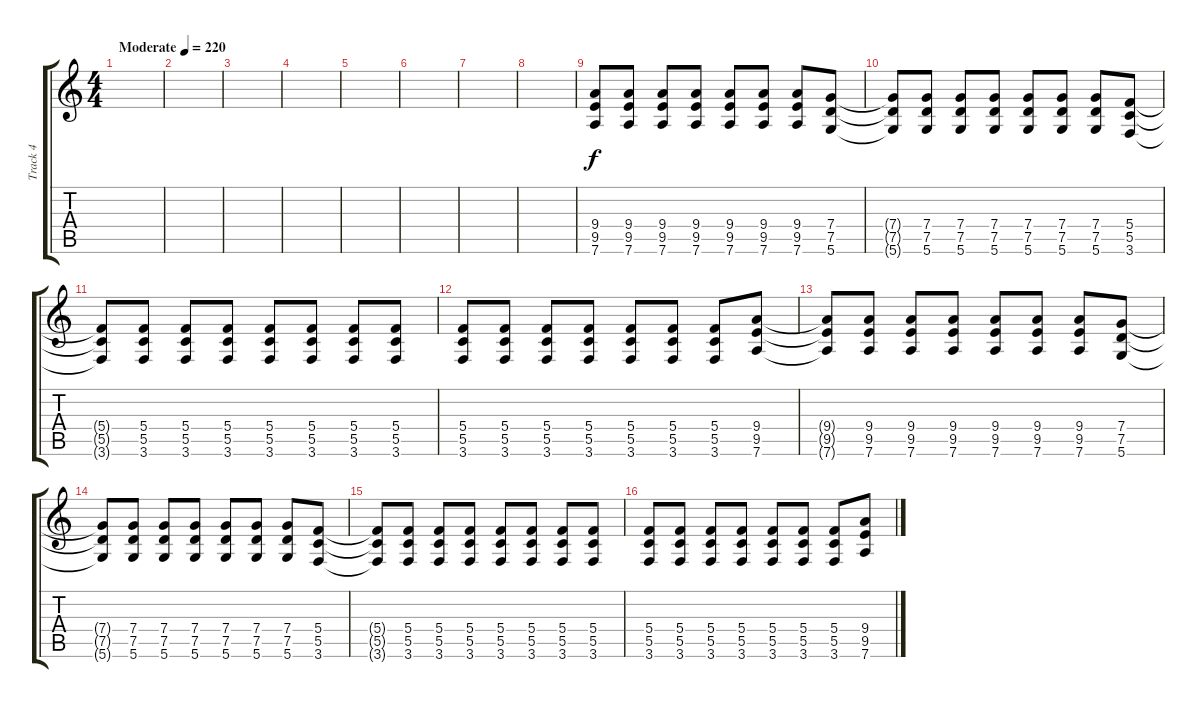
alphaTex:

\track ("Track 4" "Track 4") {instrument overdrivenguitar}
\staff {score tabs}
\tuning (D4 A3 F3 C3 G2 D2) {hide}
\ts (4 4)
\tempo (220 "Moderate")
\clef g2
\ks c
|
|
|
|
|
|
|
|
(9.4 9.5 7.6).8 (9.4 9.5 7.6).8 (9.4 9.5 7.6).8 (9.4 9.5 7.6).8 (9.4 9.5 7.6).8 (9.4 9.5 7.6).8 (9.4 9.5 7.6).8 (7.4 7.5 5.6).8 |
(7.4{t} 7.5{t} 5.6{t}).8 (7.4 7.5 5.6).8 (7.4 7.5 5.6).8 (7.4 7.5 5.6).8 (7.4 7.5 5.6).8 (7.4 7.5 5.6).8 (7.4 7.5 5.6).8 (5.4 5.5 3.6).8 |
(5.4{t} 5.5{t} 3.6{t}).8 (5.4 5.5 3.6).8 (5.4 5.5 3.6).8 (5.4 5.5 3.6).8 (5.4 5.5 3.6).8 (5.4 5.5 3.6).8 (5.4 5.5 3.6).8 (5.4 5.5 3.6).8 |
(5.4 5.5 3.6).8 (5.4 5.5 3.6).8 (5.4 5.5 3.6).8 (5.4 5.5 3.6).8 (5.4 5.5 3.6).8 (5.4 5.5 3.6).8 (5.4 5.5 3.6).8 (9.4 9.5 7.6).8 |
(9.4{t} 9.5{t} 7.6{t}).8 (9.4 9.5 7.6).8 (9.4 9.5 7.6).8 (9.4 9.5 7.6).8 (9.4 9.5 7.6).8 (9.4 9.5 7.6).8 (9.4 9.5 7.6).8 (7.4 7.5 5.6).8 |
(7.4{t} 7.5{t} 5.6{t}).8 (7.4 7.5 5.6).8 (7.4 7.5 5.6).8 (7.4 7.5 5.6).8 (7.4 7.5 5.6).8 (7.4 7.5 5.6).8 (7.4 7.5 5.6).8 (5.4 5.5 3.6).8 |
(5.4{t} 5.5{t} 3.6{t}).8 (5.4 5.5 3.6).8 (5.4 5.5 3.6).8 (5.4 5.5 3.6).8 (5.4 5.5 3.6).8 (5.4 5.5 3.6).8 (5.4 5.5 3.6).8 (5.4 5.5 3.6).8 |
(5.4 5.5 3.6).8 (5.4 5.5 3.6).8 (5.4 5.5 3.6).8 (5.4 5.5 3.6).8 (5.4 5.5 3.6).8 (5.4 5.5 3.6).8 (5.4 5.5 3.6).8 (9.4 9.5 7.6).8
